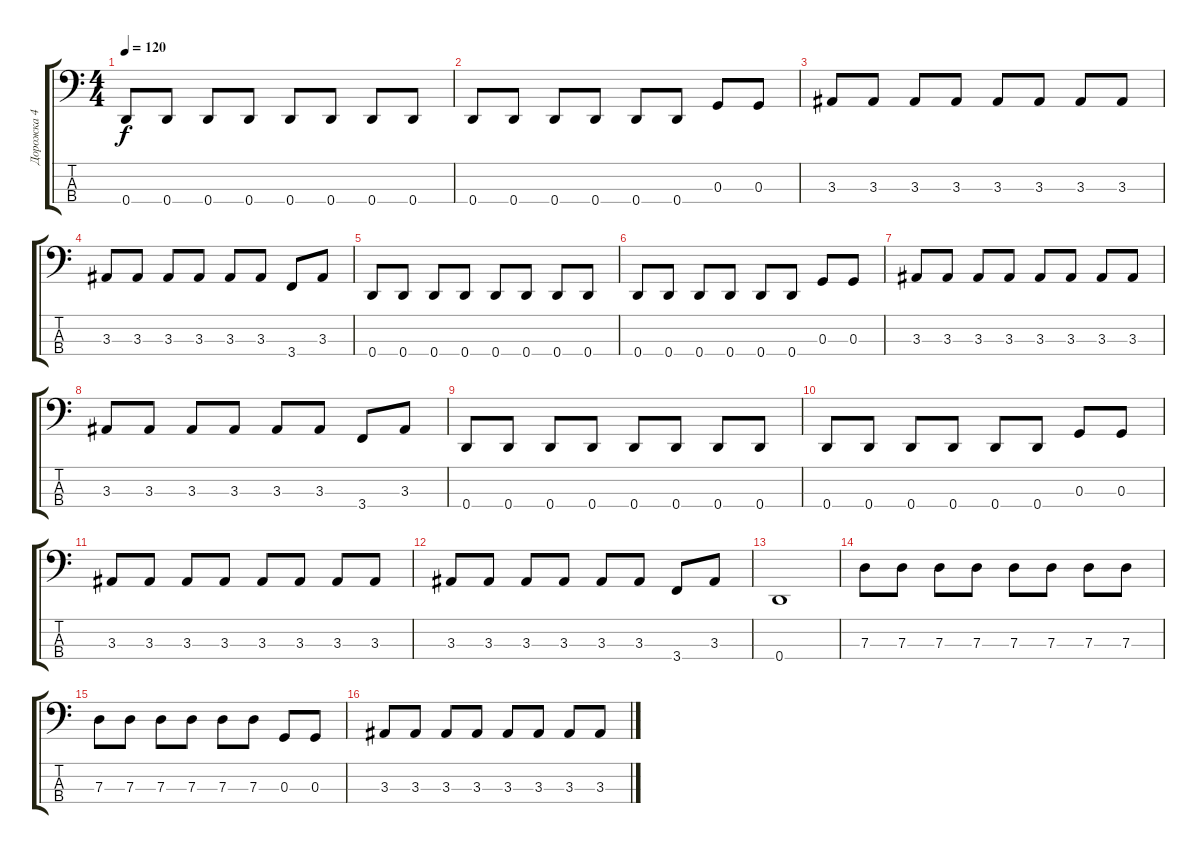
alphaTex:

\track ("Дорожка 4" "Дорожка 4") {instrument electricbasspick}
\staff {score tabs}
\tuning (F2 C2 G1 D1) {hide}
\ts (4 4)
\tempo 120
\clef f4
\ks c
0.4.8{dy f} 0.4.8 0.4.8 0.4.8 0.4.8 0.4.8 0.4.8 0.4.8 |
0.4.8 0.4.8 0.4.8 0.4.8 0.4.8 0.4.8 0.3.8 0.3.8 |
3.3.8 3.3.8 3.3.8 3.3.8 3.3.8 3.3.8 3.3.8 3.3.8 |
3.3.8 3.3.8 3.3.8 3.3.8 3.3.8 3.3.8 3.4.8 3.3.8 |
0.4.8 0.4.8 0.4.8 0.4.8 0.4.8 0.4.8 0.4.8 0.4.8 |
0.4.8 0.4.8 0.4.8 0.4.8 0.4.8 0.4.8 0.3.8 0.3.8 |
3.3.8 3.3.8 3.3.8 3.3.8 3.3.8 3.3.8 3.3.8 3.3.8 |
3.3.8 3.3.8 3.3.8 3.3.8 3.3.8 3.3.8 3.4.8 3.3.8 |
0.4.8 0.4.8 0.4.8 0.4.8 0.4.8 0.4.8 0.4.8 0.4.8 |
0.4.8 0.4.8 0.4.8 0.4.8 0.4.8 0.4.8 0.3.8 0.3.8 |
3.3.8 3.3.8 3.3.8 3.3.8 3.3.8 3.3.8 3.3.8 3.3.8 |
3.3.8 3.3.8 3.3.8 3.3.8 3.3.8 3.3.8 3.4.8 3.3.8 |
0.4.1 |
7.3.8 7.3.8 7.3.8 7.3.8 7.3.8 7.3.8 7.3.8 7.3.8 |
7.3.8 7.3.8 7.3.8 7.3.8 7.3.8 7.3.8 0.3.8 0.3.8 |
3.3.8 3.3.8 3.3.8 3.3.8 3.3.8 3.3.8 3.3.8 3.3.8
